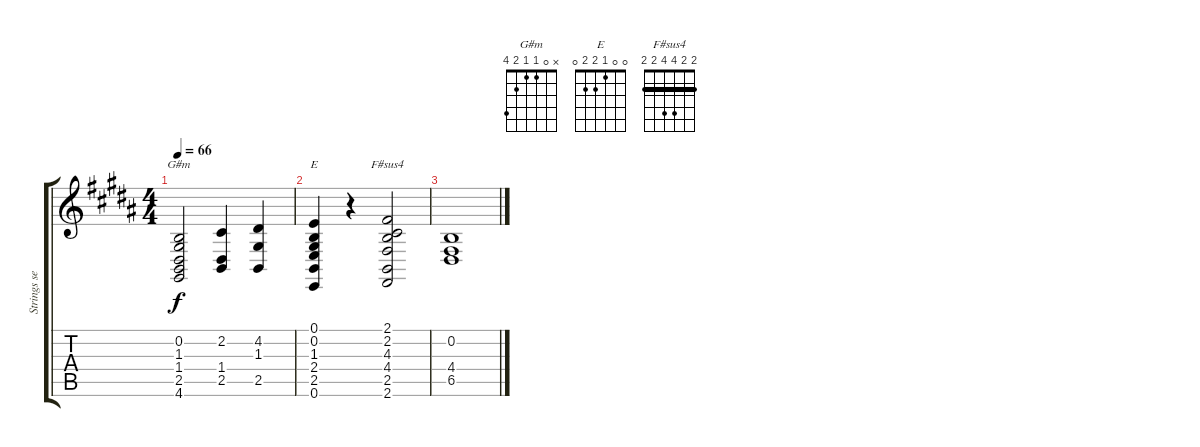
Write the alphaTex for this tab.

\track ("Strings section" "Strings se") {instrument choiraahs}
\staff {score tabs}
\tuning (E4 B3 G3 D3 A2 E2) {hide}
\chord ("G#m" x 0 1 1 2 4)
\chord ("E" 0 0 1 2 2 0)
\chord ("F#sus4" 2 2 4 4 2 2) {barre 2}
\ts (4 4)
\tempo 66
\clef g2
\ks b
(0.2 1.3 1.4 2.5 4.6).2{ch "G#m" dy f} (2.2 1.4 2.5).4 (4.2 1.3 2.5).4 |
(0.1 0.2 1.3 2.4 2.5 0.6).4{ch "E"} r.4 (2.1 2.2 4.3 4.4 2.5 2.6).2{ch "F#sus4"} |
(0.2 4.4 6.5).1
